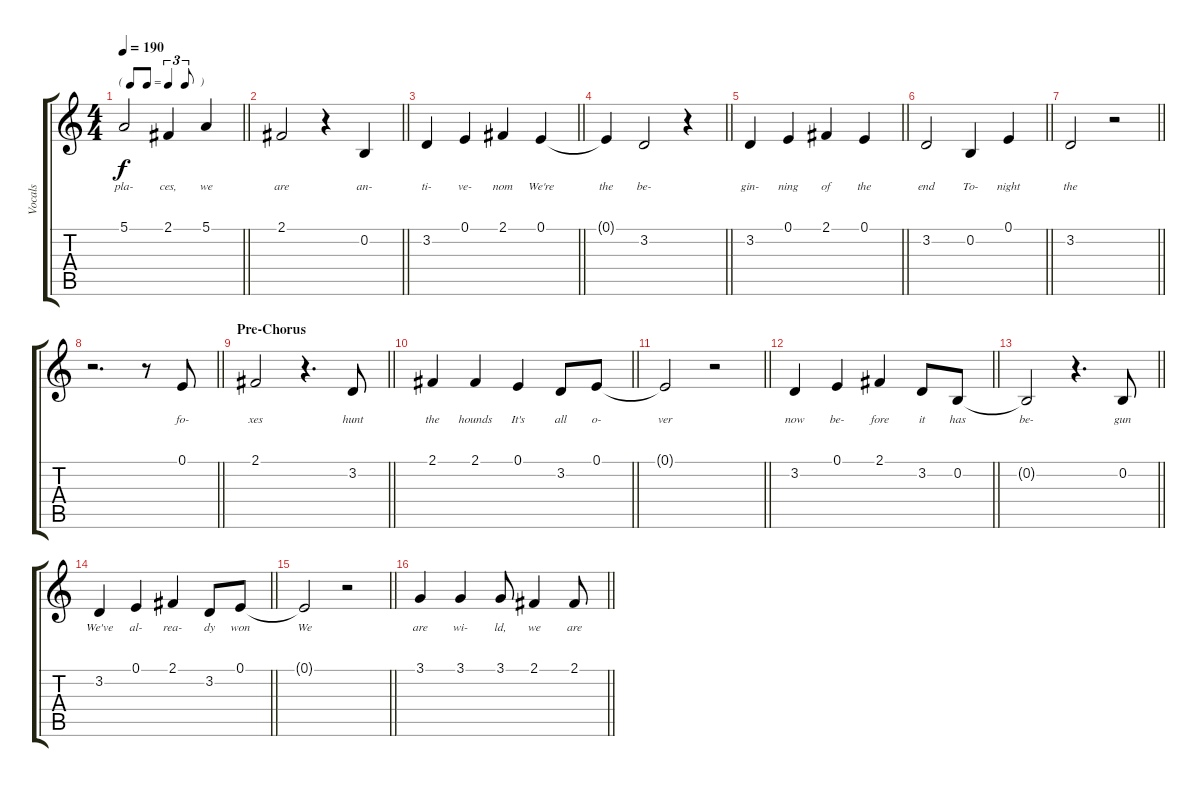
\track ("Vocals" "Vocals") {instrument bassoon}
\staff {score tabs}
\tuning (E4 B3 G3 D3 A2 E2) {hide}
\ts (4 4)
\tf triplet8th
\tempo 190
\clef g2
\barLineRight lightlight
\ks c
5.1.2{lyrics (0 "pla-") lyrics (1 "") lyrics (2 "") lyrics (3 "") lyrics (4 "") dy f} 2.1.4{lyrics (0 "ces,") lyrics (1 "") lyrics (2 "") lyrics (3 "") lyrics (4 "")} 5.1.4{lyrics (0 "we") lyrics (1 "") lyrics (2 "") lyrics (3 "") lyrics (4 "")} |
\barLineRight lightlight
2.1.2{lyrics (0 "are") lyrics (1 "") lyrics (2 "") lyrics (3 "") lyrics (4 "")} r.4 0.2.4{lyrics (0 "an-") lyrics (1 "") lyrics (2 "") lyrics (3 "") lyrics (4 "")} |
\barLineRight lightlight
3.2.4{lyrics (0 "ti-") lyrics (1 "") lyrics (2 "") lyrics (3 "") lyrics (4 "")} 0.1.4{lyrics (0 "ve-") lyrics (1 "") lyrics (2 "") lyrics (3 "") lyrics (4 "")} 2.1.4{lyrics (0 "nom") lyrics (1 "") lyrics (2 "") lyrics (3 "") lyrics (4 "")} 0.1.4{lyrics (0 "We're") lyrics (1 "") lyrics (2 "") lyrics (3 "") lyrics (4 "")} |
\barLineRight lightlight
0.1{t}.4{lyrics (0 "the") lyrics (1 "") lyrics (2 "") lyrics (3 "") lyrics (4 "")} 3.2.2{lyrics (0 "be-") lyrics (1 "") lyrics (2 "") lyrics (3 "") lyrics (4 "")} r.4 |
\barLineRight lightlight
3.2.4{lyrics (0 "gin-") lyrics (1 "") lyrics (2 "") lyrics (3 "") lyrics (4 "")} 0.1.4{lyrics (0 "ning") lyrics (1 "") lyrics (2 "") lyrics (3 "") lyrics (4 "")} 2.1.4{lyrics (0 "of") lyrics (1 "") lyrics (2 "") lyrics (3 "") lyrics (4 "")} 0.1.4{lyrics (0 "the") lyrics (1 "") lyrics (2 "") lyrics (3 "") lyrics (4 "")} |
\barLineRight lightlight
3.2.2{lyrics (0 "end") lyrics (1 "") lyrics (2 "") lyrics (3 "") lyrics (4 "")} 0.2.4{lyrics (0 "To-") lyrics (1 "") lyrics (2 "") lyrics (3 "") lyrics (4 "")} 0.1.4{lyrics (0 "night") lyrics (1 "") lyrics (2 "") lyrics (3 "") lyrics (4 "")} |
\barLineRight lightlight
3.2.2{lyrics (0 "the") lyrics (1 "") lyrics (2 "") lyrics (3 "") lyrics (4 "")} r.2 |
\barLineRight lightlight
r.2{d} r.8 0.1.8{lyrics (0 "fo-") lyrics (1 "") lyrics (2 "") lyrics (3 "") lyrics (4 "")} |
\section ("" "Pre-Chorus")
\barLineRight lightlight
2.1.2{lyrics (0 "xes") lyrics (1 "") lyrics (2 "") lyrics (3 "") lyrics (4 "")} r.4{d} 3.2.8{lyrics (0 "hunt") lyrics (1 "") lyrics (2 "") lyrics (3 "") lyrics (4 "")} |
\barLineRight lightlight
2.1.4{lyrics (0 "the") lyrics (1 "") lyrics (2 "") lyrics (3 "") lyrics (4 "")} 2.1.4{lyrics (0 "hounds") lyrics (1 "") lyrics (2 "") lyrics (3 "") lyrics (4 "")} 0.1.4{lyrics (0 "It's") lyrics (1 "") lyrics (2 "") lyrics (3 "") lyrics (4 "")} 3.2.8{lyrics (0 "all") lyrics (1 "") lyrics (2 "") lyrics (3 "") lyrics (4 "")} 0.1.8{lyrics (0 "o-") lyrics (1 "") lyrics (2 "") lyrics (3 "") lyrics (4 "")} |
\barLineRight lightlight
0.1{t}.2{lyrics (0 "ver") lyrics (1 "") lyrics (2 "") lyrics (3 "") lyrics (4 "")} r.2 |
\barLineRight lightlight
3.2.4{lyrics (0 "now") lyrics (1 "") lyrics (2 "") lyrics (3 "") lyrics (4 "")} 0.1.4{lyrics (0 "be-") lyrics (1 "") lyrics (2 "") lyrics (3 "") lyrics (4 "")} 2.1.4{lyrics (0 "fore") lyrics (1 "") lyrics (2 "") lyrics (3 "") lyrics (4 "")} 3.2.8{lyrics (0 "it") lyrics (1 "") lyrics (2 "") lyrics (3 "") lyrics (4 "")} 0.2.8{lyrics (0 "has") lyrics (1 "") lyrics (2 "") lyrics (3 "") lyrics (4 "")} |
\barLineRight lightlight
0.2{t}.2{lyrics (0 "be-") lyrics (1 "") lyrics (2 "") lyrics (3 "") lyrics (4 "")} r.4{d} 0.2.8{lyrics (0 "gun") lyrics (1 "") lyrics (2 "") lyrics (3 "") lyrics (4 "")} |
\barLineRight lightlight
3.2.4{lyrics (0 "We've") lyrics (1 "") lyrics (2 "") lyrics (3 "") lyrics (4 "")} 0.1.4{lyrics (0 "al-") lyrics (1 "") lyrics (2 "") lyrics (3 "") lyrics (4 "")} 2.1.4{lyrics (0 "rea-") lyrics (1 "") lyrics (2 "") lyrics (3 "") lyrics (4 "")} 3.2.8{lyrics (0 "dy") lyrics (1 "") lyrics (2 "") lyrics (3 "") lyrics (4 "")} 0.1.8{lyrics (0 "won") lyrics (1 "") lyrics (2 "") lyrics (3 "") lyrics (4 "")} |
\barLineRight lightlight
0.1{t}.2{lyrics (0 "We") lyrics (1 "") lyrics (2 "") lyrics (3 "") lyrics (4 "")} r.2 |
\barLineRight lightlight
3.1.4{lyrics (0 "are") lyrics (1 "") lyrics (2 "") lyrics (3 "") lyrics (4 "")} 3.1.4{lyrics (0 "wi-") lyrics (1 "") lyrics (2 "") lyrics (3 "") lyrics (4 "")} 3.1.8{lyrics (0 "ld,") lyrics (1 "") lyrics (2 "") lyrics (3 "") lyrics (4 "")} 2.1.4{lyrics (0 "we") lyrics (1 "") lyrics (2 "") lyrics (3 "") lyrics (4 "")} 2.1.8{lyrics (0 "are") lyrics (1 "") lyrics (2 "") lyrics (3 "") lyrics (4 "")}
